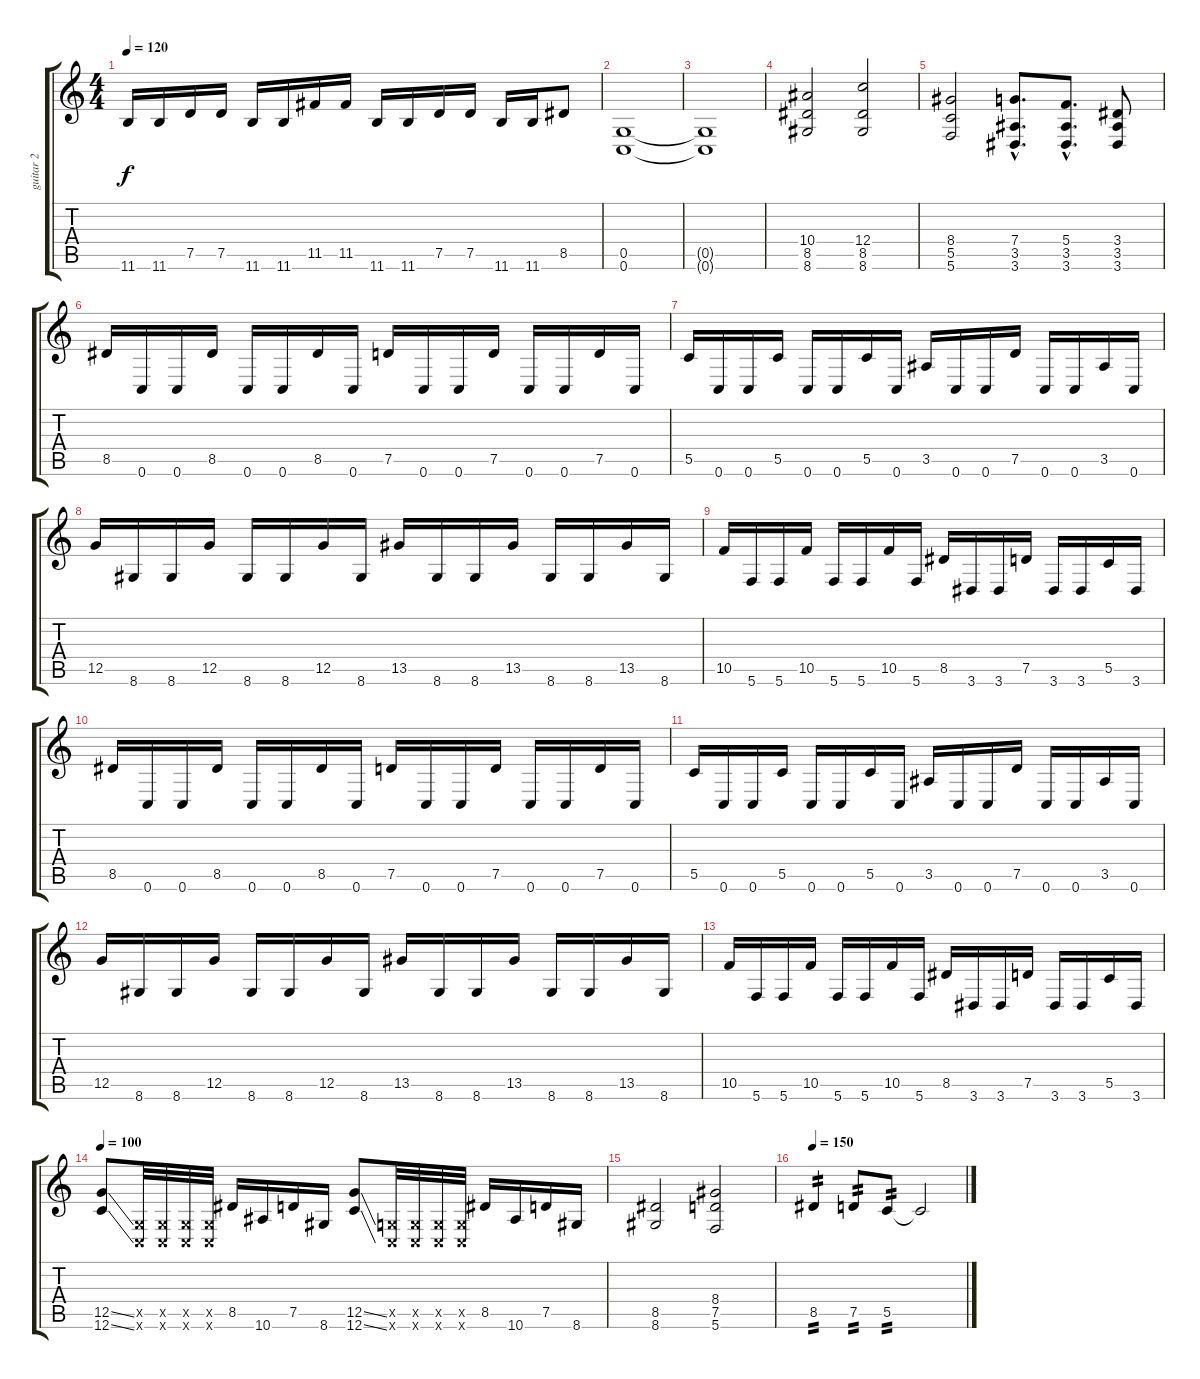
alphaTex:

\track ("guitar 2" "guitar 2") {instrument overdrivenguitar}
\staff {score tabs}
\tuning (D4 A3 F3 C3 G2 C2) {hide}
\ts (4 4)
\tempo 120
\clef g2
\ks c
11.6.16{dy f} 11.6.16 7.5.16 7.5.16 11.6.16 11.6.16 11.5.16 11.5.16 11.6.16 11.6.16 7.5.16 7.5.16 11.6.16 11.6.16 8.5.8 |
(0.5 0.6).1 |
(0.5{t} 0.6{t}).1 |
(10.4 8.5 8.6).2 (12.4 8.5 8.6).2 |
(8.4 5.5 5.6).2 (7.4{hac} 3.5{hac} 3.6{hac}).8{d} (5.4{hac} 3.5{hac} 3.6{hac}).8{d} (3.4 3.5 3.6).8 |
8.5.16 0.6.16 0.6.16 8.5.16 0.6.16 0.6.16 8.5.16 0.6.16 7.5.16 0.6.16 0.6.16 7.5.16 0.6.16 0.6.16 7.5.16 0.6.16 |
5.5.16 0.6.16 0.6.16 5.5.16 0.6.16 0.6.16 5.5.16 0.6.16 3.5.16 0.6.16 0.6.16 7.5.16 0.6.16 0.6.16 3.5.16 0.6.16 |
12.5.16 8.6.16 8.6.16 12.5.16 8.6.16 8.6.16 12.5.16 8.6.16 13.5.16 8.6.16 8.6.16 13.5.16 8.6.16 8.6.16 13.5.16 8.6.16 |
10.5.16 5.6.16 5.6.16 10.5.16 5.6.16 5.6.16 10.5.16 5.6.16 8.5.16 3.6.16 3.6.16 7.5.16 3.6.16 3.6.16 5.5.16 3.6.16 |
8.5.16 0.6.16 0.6.16 8.5.16 0.6.16 0.6.16 8.5.16 0.6.16 7.5.16 0.6.16 0.6.16 7.5.16 0.6.16 0.6.16 7.5.16 0.6.16 |
5.5.16 0.6.16 0.6.16 5.5.16 0.6.16 0.6.16 5.5.16 0.6.16 3.5.16 0.6.16 0.6.16 7.5.16 0.6.16 0.6.16 3.5.16 0.6.16 |
12.5.16 8.6.16 8.6.16 12.5.16 8.6.16 8.6.16 12.5.16 8.6.16 13.5.16 8.6.16 8.6.16 13.5.16 8.6.16 8.6.16 13.5.16 8.6.16 |
10.5.16 5.6.16 5.6.16 10.5.16 5.6.16 5.6.16 10.5.16 5.6.16 8.5.16 3.6.16 3.6.16 7.5.16 3.6.16 3.6.16 5.5.16 3.6.16 |
\tempo 100
(12.5{ss} 12.6{ss}).8 (0.5{x} 0.6{x}).32 (0.5{x} 0.6{x}).32 (0.5{x} 0.6{x}).32 (0.5{x} 0.6{x}).32 8.5.16 10.6.16 7.5.16 8.6.16 (12.5{ss} 12.6{ss}).8 (0.5{x} 0.6{x}).32 (0.5{x} 0.6{x}).32 (0.5{x} 0.6{x}).32 (0.5{x} 0.6{x}).32 8.5.16 10.6.16 7.5.16 8.6.16 |
(8.5 8.6).2 (8.4 7.5 5.6).2 |
\tempo 150
8.5.4{tp 2} 7.5.8{tp 2} 5.5.8{tp 2} 5.5{t}.2
